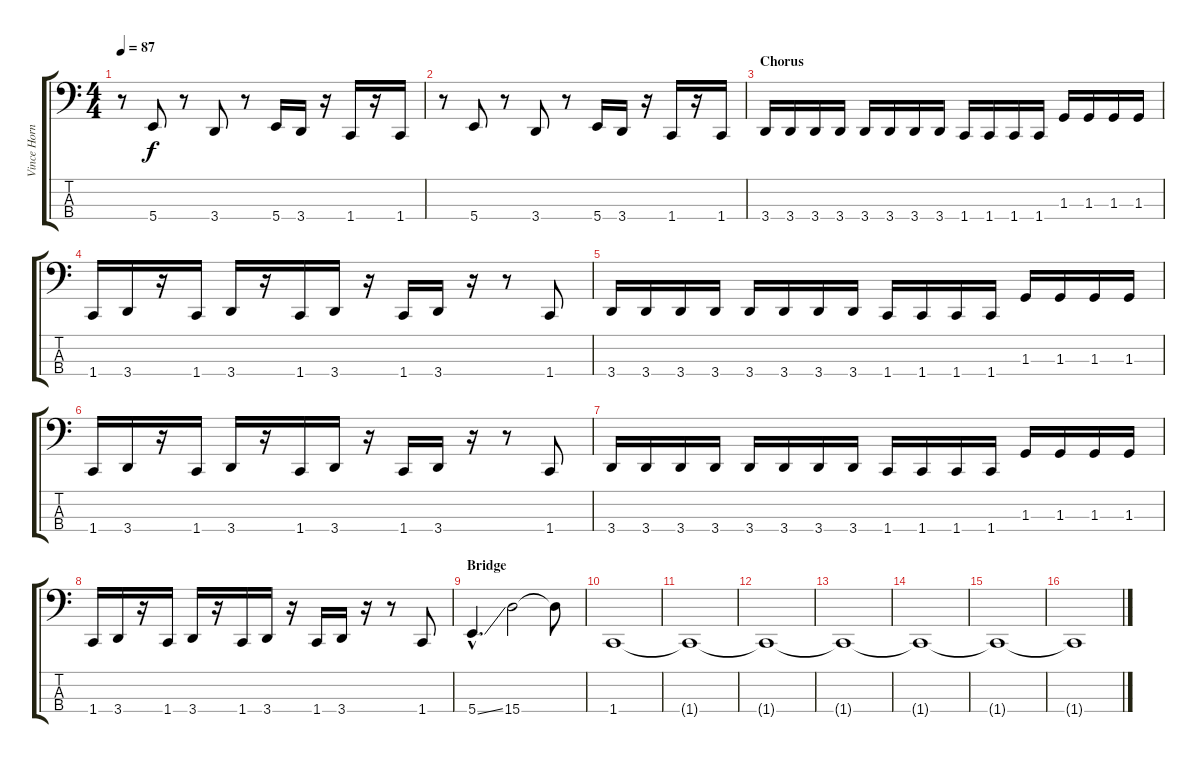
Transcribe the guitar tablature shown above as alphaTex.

\track ("Vince Hornsby" "Vince Horn") {instrument electricbasspick}
\staff {score tabs}
\tuning (E2 B1 Gb1 B0) {hide}
\ts (4 4)
\tempo 87
\clef f4
\ks c
r.8{dy f} 5.4.8 r.8 3.4.8 r.8 5.4.16 3.4.16 r.16 1.4.16 r.16 1.4.16 |
r.8 5.4.8 r.8 3.4.8 r.8 5.4.16 3.4.16 r.16 1.4.16 r.16 1.4.16 |
\section ("" "Chorus")
3.4.16 3.4.16 3.4.16 3.4.16 3.4.16 3.4.16 3.4.16 3.4.16 1.4.16 1.4.16 1.4.16 1.4.16 1.3.16 1.3.16 1.3.16 1.3.16 |
1.4.16 3.4.16 r.16 1.4.16 3.4.16 r.16 1.4.16 3.4.16 r.16 1.4.16 3.4.16 r.16 r.8 1.4.8 |
3.4.16 3.4.16 3.4.16 3.4.16 3.4.16 3.4.16 3.4.16 3.4.16 1.4.16 1.4.16 1.4.16 1.4.16 1.3.16 1.3.16 1.3.16 1.3.16 |
1.4.16 3.4.16 r.16 1.4.16 3.4.16 r.16 1.4.16 3.4.16 r.16 1.4.16 3.4.16 r.16 r.8 1.4.8 |
3.4.16 3.4.16 3.4.16 3.4.16 3.4.16 3.4.16 3.4.16 3.4.16 1.4.16 1.4.16 1.4.16 1.4.16 1.3.16 1.3.16 1.3.16 1.3.16 |
1.4.16 3.4.16 r.16 1.4.16 3.4.16 r.16 1.4.16 3.4.16 r.16 1.4.16 3.4.16 r.16 r.8 1.4.8 |
\section ("" "Bridge")
5.4{ss hac}.4{d} 15.4.2 15.4{t}.8 |
1.4.1 |
1.4{t}.1 |
1.4{t}.1 |
1.4{t}.1 |
1.4{t}.1 |
1.4{t}.1 |
1.4{t}.1
